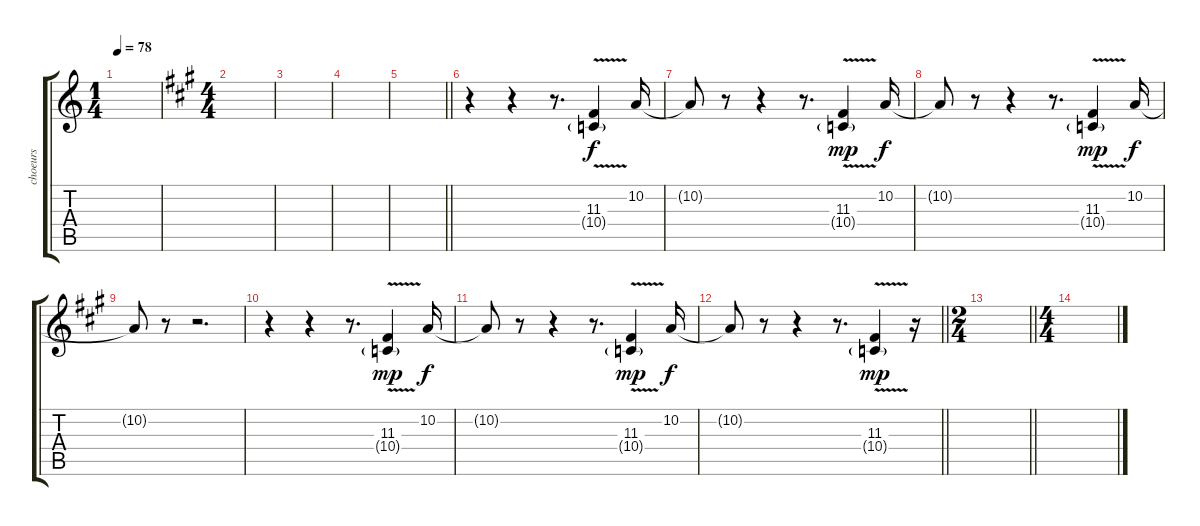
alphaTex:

\track ("choeurs" "choeurs") {instrument choiraahs}
\staff {score tabs}
\tuning (E4 B3 G3 D3 A2 E2) {hide}
\ts (1 4)
\tempo 78
\clef g2
\ks c
|
\ts (4 4)
\ks a
|
|
|
\barLineRight lightlight
|
r.4 r.4 r.8{d} (11.3{v} 10.4{g}).4 10.2.16{dy f} |
10.2{t}.8 r.8 r.4 r.8{d} (11.3{v} 10.4{g}).4{dy mp} 10.2.16{dy f} |
10.2{t}.8 r.8 r.4 r.8{d} (11.3{v} 10.4{g}).4{dy mp} 10.2.16{dy f} |
10.2{t}.8 r.8 r.2{d} |
r.4 r.4 r.8{d} (11.3{v} 10.4{g}).4{dy mp} 10.2.16{dy f} |
10.2{t}.8 r.8 r.4 r.8{d} (11.3{v} 10.4{g}).4{dy mp} 10.2.16{dy f} |
\barLineRight lightlight
10.2{t}.8 r.8 r.4 r.8{d} (11.3{v} 10.4{g}).4{dy mp} r.16 |
\ts (2 4)
\barLineRight lightlight
|
\ts (4 4)
